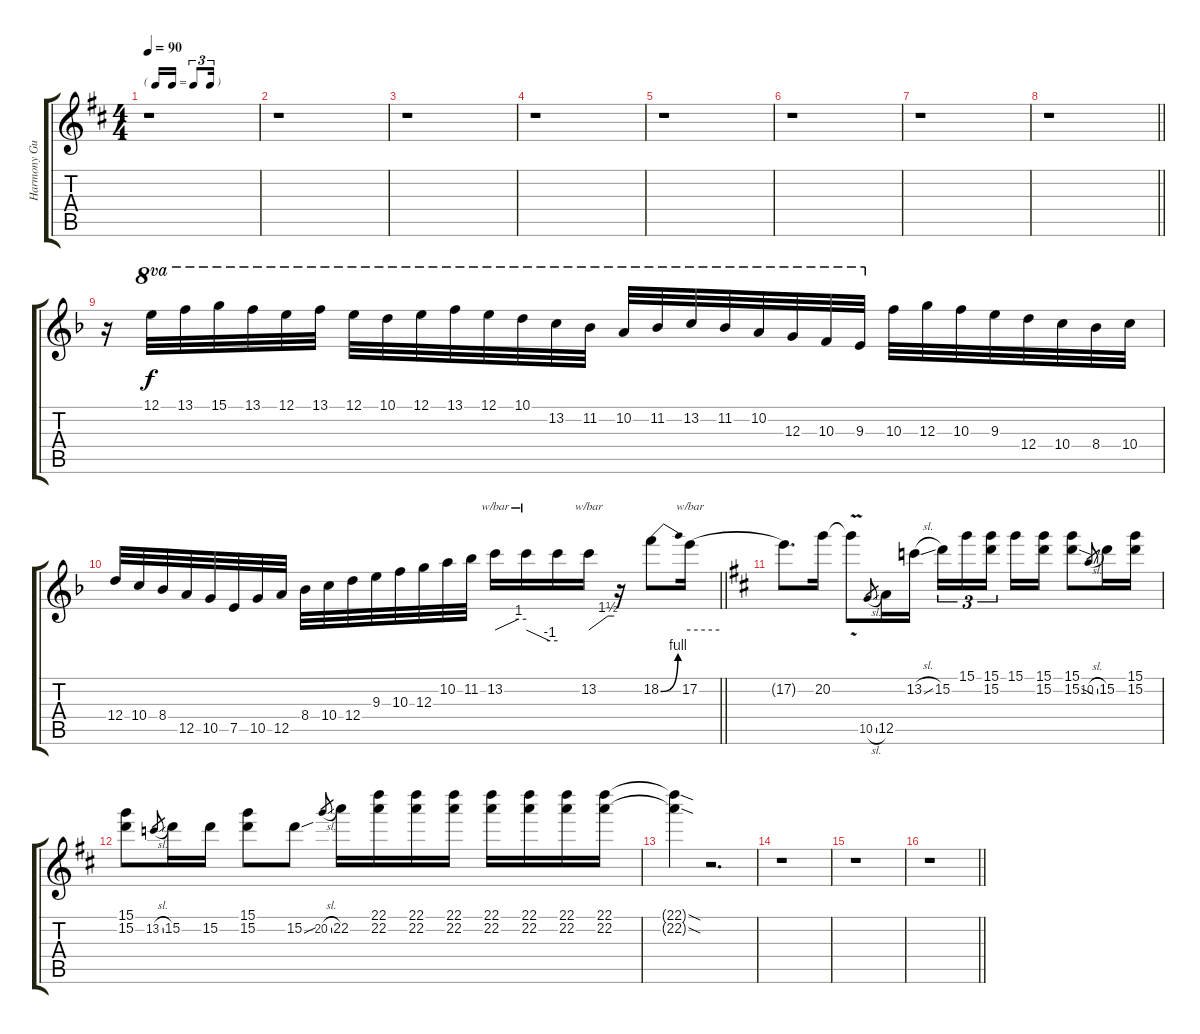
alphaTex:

\track ("Harmony Guit." "Harmony Gu") {instrument distortionguitar}
\staff {score tabs}
\tuning (E4 B3 G3 D3 A2 E2) {hide}
\ts (4 4)
\tf triplet16th
\tempo 90
\clef g2
\ks d
r.1{dy f} |
r.1 |
r.1 |
r.1 |
r.1 |
r.1 |
r.1 |
\barLineRight lightlight
r.1 |
\ks f
r.16 12.1.32{ot 8va} 13.1.32{ot 8va} 15.1.32{ot 8va} 13.1.32{ot 8va} 12.1.32{ot 8va} 13.1.32{ot 8va} 12.1.32{ot 8va} 10.1.32{ot 8va} 12.1.32{ot 8va} 13.1.32{ot 8va} 12.1.32{ot 8va} 10.1.32{ot 8va} 13.2.32{ot 8va} 11.2.32{ot 8va} 10.2.32{ot 8va} 11.2.32{ot 8va} 13.2.32{ot 8va} 11.2.32{ot 8va} 10.2.32{ot 8va} 12.3.32{ot 8va} 10.3.32{ot 8va} 9.3.32{ot 8va} 10.3.32 12.3.32 10.3.32 9.3.32 12.4.32 10.4.32 8.4.32 10.4.32 |
\barLineRight lightlight
12.4.32 10.4.32 8.4.32 12.5.32 10.5.32 7.5.32 10.5.32 12.5.32 8.4.32 10.4.32 12.4.32 9.3.32 10.3.32 12.3.32 10.2.32 11.2.32 13.2.16{tbe (custom default 0 0 45 4 60 4)} 13.2{t}.16{tbe (custom default 0 0 45 -4 60 -4)} 13.2{t}.16 13.2.16{tbe (custom default 0 0 45 6 60 6)} r.16 18.2{be (bend 0 0 60 4)}.8 17.2.16{tbe (hold default 0 0 60 0)} |
\ks d
17.2{t}.8{d} 20.2.16 20.2{v t}.8 10.5{sl}.8{gr} 12.5.16 13.2{sl}.16 15.2.16{tu (3 2)} 15.1.16{tu (3 2)} (15.1 15.2).16{tu (3 2) beam splitsecondary} 15.1.16 (15.1 15.2).16 (15.1 15.2{sod}).8 10.2{sl}.8{gr} 15.2.16 (15.1 15.2).16 |
(15.1 15.2).8 13.2{sl}.8{gr} 15.2.16 15.2.16 (15.1 15.2).8 15.2{sou}.8 20.2{sl}.8{gr} 22.2.16 (22.1 22.2).16 (22.1 22.2).16 (22.1 22.2).16 (22.1 22.2).16 (22.1 22.2).16 (22.1 22.2).16 (22.1 22.2).16 |
(22.1{sod t} 22.2{sod t}).4 r.2{d} |
r.1 |
r.1 |
\barLineRight lightlight
r.1
